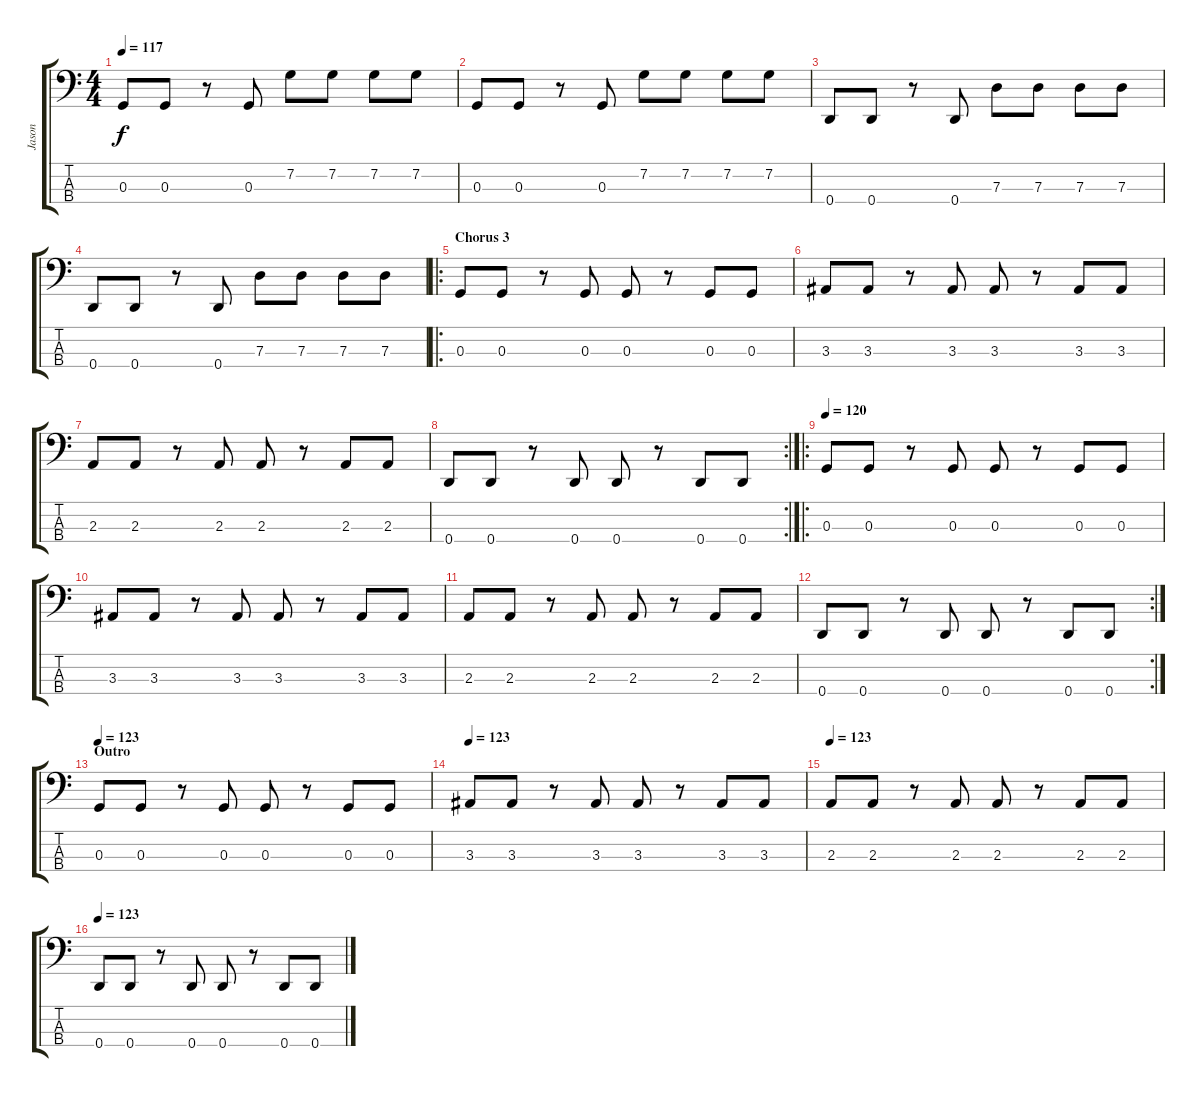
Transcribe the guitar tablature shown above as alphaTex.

\track ("Jason" "Jason") {instrument electricbassfinger}
\staff {score tabs}
\tuning (F2 C2 G1 D1) {hide}
\ts (4 4)
\tempo 117
\clef f4
\ks c
0.3.8{dy f} 0.3.8 r.8 0.3.8 7.2.8 7.2.8 7.2.8 7.2.8 |
0.3.8 0.3.8 r.8 0.3.8 7.2.8 7.2.8 7.2.8 7.2.8 |
0.4.8 0.4.8 r.8 0.4.8 7.3.8 7.3.8 7.3.8 7.3.8 |
0.4.8 0.4.8 r.8 0.4.8 7.3.8 7.3.8 7.3.8 7.3.8 |
\ro
\section ("" "Chorus 3")
0.3.8 0.3.8 r.8 0.3.8 0.3.8 r.8 0.3.8 0.3.8 |
3.3.8 3.3.8 r.8 3.3.8 3.3.8 r.8 3.3.8 3.3.8 |
2.3.8 2.3.8 r.8 2.3.8 2.3.8 r.8 2.3.8 2.3.8 |
\rc 2
0.4.8 0.4.8 r.8 0.4.8 0.4.8 r.8 0.4.8 0.4.8 |
\ro
\tempo 120
0.3.8 0.3.8 r.8 0.3.8 0.3.8 r.8 0.3.8 0.3.8 |
3.3.8 3.3.8 r.8 3.3.8 3.3.8 r.8 3.3.8 3.3.8 |
2.3.8 2.3.8 r.8 2.3.8 2.3.8 r.8 2.3.8 2.3.8 |
\rc 2
0.4.8 0.4.8 r.8 0.4.8 0.4.8 r.8 0.4.8 0.4.8 |
\section ("" "Outro")
\tempo 123
0.3.8 0.3.8 r.8 0.3.8 0.3.8 r.8 0.3.8 0.3.8 |
\tempo 123
3.3.8 3.3.8 r.8 3.3.8 3.3.8 r.8 3.3.8 3.3.8 |
\tempo 123
2.3.8 2.3.8 r.8 2.3.8 2.3.8 r.8 2.3.8 2.3.8 |
\tempo 123
0.4.8 0.4.8 r.8 0.4.8 0.4.8 r.8 0.4.8 0.4.8
